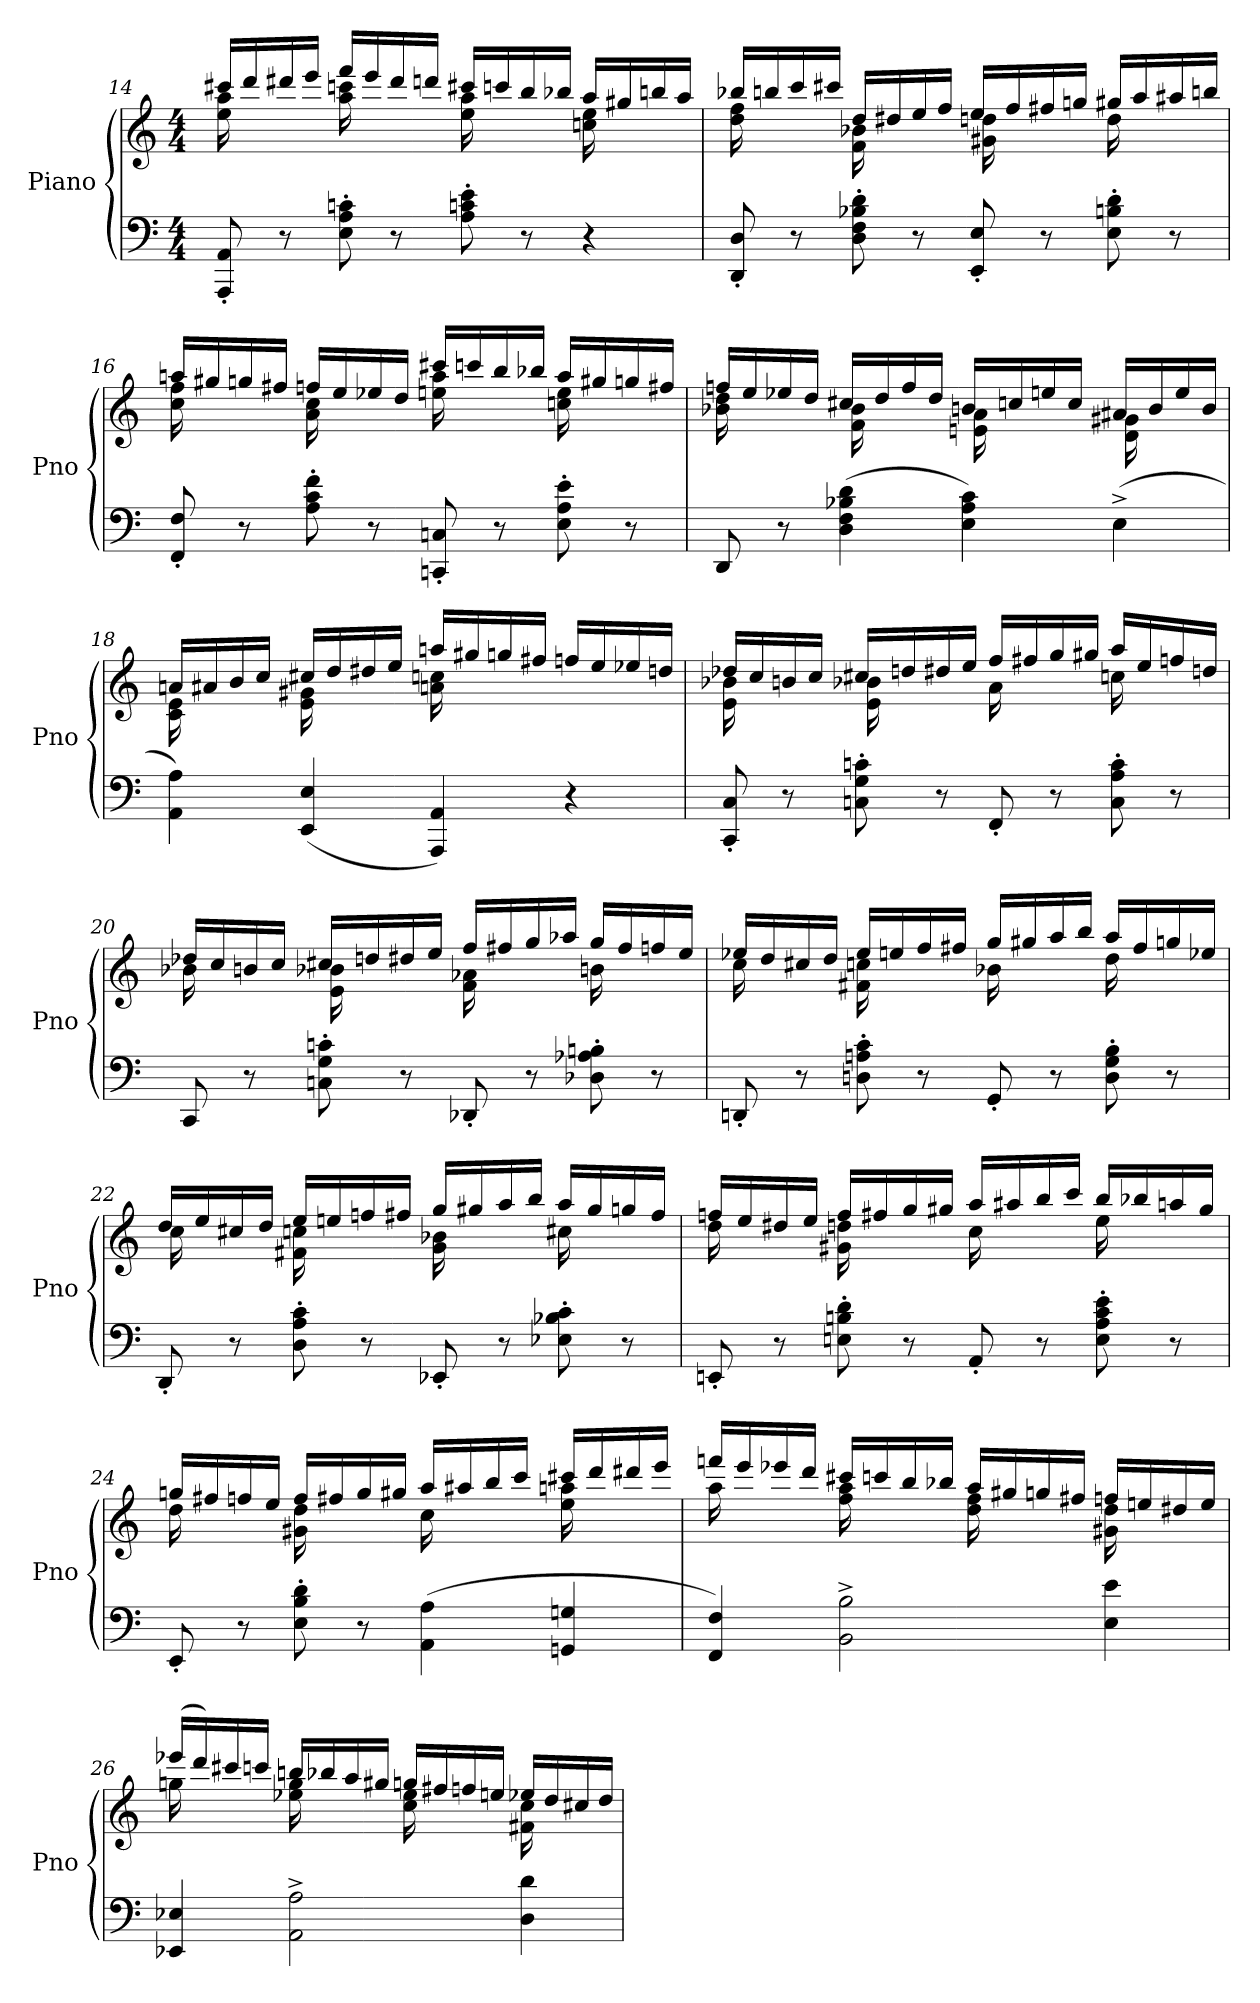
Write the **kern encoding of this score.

**kern	**kern
*part1	*part1
*staff2	*staff1
*I"Piano	*
*I'Pno	*
*clefF4	*clefG2
*k[]	*k[]
*M4/4	*M4/4
=14	=14
*	*^
8AAA'/ 8AA'/	16ccc#X/LL	16ee\ 16aa\
.	16ddd/	8.ryy
8r	16ddd#X/	.
.	16eee/JJ	.
8E'\ 8A'\ 8cn'\	16fff/LL	16aa\ 16cccn\
.	16eee/	8.ryy
8r	16ddd#/	.
.	16dddn/JJ	.
8A'\ 8cn'\ 8e'\	16ccc#X/LL	16ee\ 16aa\
.	16cccn/	8.ryy
8r	16bb/	.
.	16bb-X/JJ	.
4r	16aa/LL	16ccn\ 16ee\
.	16gg#X/	8.ryy
.	16bbn/	.
.	16aa/JJ	.
=15	=15	=15
8DD'/ 8D'/	16bb-X/LL	16dd\ 16ff\
.	16bbn/	8.ryy
8r	16ccc/	.
.	16ccc#X/JJ	.
8D'\ 8F'\ 8B-X'\ 8d'\	16dd/LL	16f\ 16b-X\
.	16dd#X/	8.ryy
8r	16ee/	.
.	16ff/JJ	.
8EE'/ 8E'/	16ee/LL	16g#X\ 16ddn\
.	16ff/	8.ryy
8r	16ff#X/	.
.	16ggn/JJ	.
8E'\ 8Bn'\ 8d'\	16gg#X/LL	16dd\
.	16aa/	8.ryy
8r	16aa#X/	.
.	16bbn/JJ	.
=16	=16	=16
8FF'/ 8F'/	16aan/LL	16cc\ 16ff\
.	16gg#X/	8.ryy
8r	16ggn/	.
.	16ff#X/JJ	.
8A'\ 8c'\ 8f'\	16ffn/LL	16a\ 16cc\
.	16ee/	8.ryy
8r	16ee-X/	.
.	16dd/JJ	.
8CCn'/ 8Cn'/	16ccc#X/LL	16een\ 16aa\
.	16cccn/	8.ryy
8r	16bb/	.
.	16bb-X/JJ	.
8E'\ 8A'\ 8e'\	16aa/LL	16ccn\ 16ee\
.	16gg#X/	8.ryy
8r	16ggn/	.
.	16ff#X/JJ	.
=17	=17	=17
8DD/	16ffn/LL	16b-X\ 16dd\
.	16ee/	8.ryy
8r	16ee-X/	.
.	16dd/JJ	.
(4D\ 4F\ 4B-X\ 4d\	16cc#X/LL	16f\ 16b-\
.	16dd/	8.ryy
.	16ff/	.
.	16dd/JJ	.
4E\ 4A\ 4c\)	16bn/LL	16en\ 16a\
.	16ccn/	8.ryy
.	16een/	.
.	16cc/JJ	.
(4E^\	16a#X/LL	16d\ 16g#X\
.	16b/	8.ryy
.	16ee/	.
.	16b/JJ	.
=18	=18	=18
4AA\ 4A\)	16an/LL	16c\ 16e\
.	16a#X/	8.ryy
.	16b/	.
.	16cc/JJ	.
(4EE/ 4E/	16cc#X/LL	16e\ 16g#X\
.	16dd/	8.ryy
.	16dd#X/	.
.	16ee/JJ	.
4AAA/ 4AA/)	16aan/LL	16an\ 16ccn\
.	16gg#X/	4..ryy
.	16ggn/	.
.	16ff#X/JJ	.
4r	16ffn/LL	.
.	16ee/	.
.	16ee-X/	.
.	16ddn/JJ	.
=19	=19	=19
8CC'/ 8C'/	16dd-X/LL	16e\ 16b-X\
.	16cc/	8.ryy
8r	16bn/	.
.	16cc/JJ	.
8Cn'\ 8G'\ 8cn'\	16cc#X/LL	16e\ 16b-X\
.	16ddn/	8.ryy
8r	16dd#X/	.
.	16ee/JJ	.
8FF'/	16ff/LL	16a\
.	16ff#X/	8.ryy
8r	16gg/	.
.	16gg#X/JJ	.
8C'\ 8A'\ 8c'\	16aa/LL	16ccn\
.	16ee/	8.ryy
8r	16ffn/	.
.	16ddn/JJ	.
=20	=20	=20
8CC/	16dd-X/LL	16b-X\
.	16cc/	8.ryy
8r	16bn/	.
.	16cc/JJ	.
8Cn'\ 8G'\ 8cn'\	16cc#X/LL	16e\ 16b-X\
.	16ddn/	8.ryy
8r	16dd#X/	.
.	16ee/JJ	.
8DD-X'/	16ff/LL	16f\ 16a-X\
.	16ff#X/	8.ryy
8r	16gg/	.
.	16aa-X/JJ	.
8D-X'\ 8A-X'\ 8Bn'\	16gg/LL	16bn\
.	16ff#/	8.ryy
8r	16ffn/	.
.	16ee/JJ	.
=21	=21	=21
8DDn'/	16ee-X/LL	16cc\
.	16dd/	8.ryy
8r	16cc#X/	.
.	16dd/JJ	.
8Dn'\ 8An'\ 8c'\	16ee-/LL	16f#X\ 16ccn\
.	16een/	8.ryy
8r	16ff/	.
.	16ff#X/JJ	.
8GG'/	16gg/LL	16b-X\
.	16gg#X/	8.ryy
8r	16aa/	.
.	16bb/JJ	.
8D'\ 8G'\ 8B'\	16aa/LL	16dd\
.	16ff#/	8.ryy
8r	16ggn/	.
.	16ee-X/JJ	.
=22	=22	=22
8DD'/	16dd/LL	16cc\
.	16ee/	8.ryy
8r	16cc#X/	.
.	16dd/JJ	.
8D'\ 8A'\ 8c'\	16ee/LL	16f#X\ 16ccn\
.	16een/	8.ryy
8r	16ffn/	.
.	16ff#X/JJ	.
8EE-X'/	16gg/LL	16g\ 16b-X\
.	16gg#X/	8.ryy
8r	16aa/	.
.	16bb/JJ	.
8E-X'\ 8B-X'\ 8c'\	16aa/LL	16cc#X\
.	16gg#/	8.ryy
8r	16ggn/	.
.	16ff#/JJ	.
=23	=23	=23
8EEn'/	16ffn/LL	16dd\
.	16ee/	8.ryy
8r	16dd#X/	.
.	16ee/JJ	.
8En'\ 8Bn'\ 8d'\	16ff/LL	16g#X\ 16ddn\
.	16ff#X/	8.ryy
8r	16gg/	.
.	16gg#X/JJ	.
8AA'/	16aa/LL	16cc\
.	16aa#X/	8.ryy
8r	16bb/	.
.	16ccc/JJ	.
8E'\ 8A'\ 8c'\ 8e'\	16bb/LL	16ee\
.	16bb-X/	8.ryy
8r	16aan/	.
.	16gg#/JJ	.
=24	=24	=24
8EE'/	16ggn/LL	16dd\
.	16ff#X/	8.ryy
8r	16ffn/	.
.	16ee/JJ	.
8E'\ 8B'\ 8d'\	16ff/LL	16g#X\ 16dd\
.	16ff#X/	8.ryy
8r	16gg/	.
.	16gg#X/JJ	.
(4AA\ 4A\	16aa/LL	16cc\
.	16aa#X/	8.ryy
.	16bb/	.
.	16ccc/JJ	.
4GGn/ 4Gn/	16ccc#X/LL	16ee\ 16aan\
.	16ddd/	8.ryy
.	16ddd#X/	.
.	16eee/JJ	.
=25	=25	=25
4FF/ 4F/)	16fffn/LL	16aa\
.	16eee/	8.ryy
.	16eee-X/	.
.	16ddd/JJ	.
2BB^\ 2B^\	16ccc#X/LL	16ff\ 16aa\
.	16cccn/	8.ryy
.	16bb/	.
.	16bb-X/JJ	.
.	16aa/LL	16dd\ 16ff\
.	16gg#X/	8.ryy
.	16ggn/	.
.	16ff#X/JJ	.
4E\ 4e\	16ffn/LL	16g#X\ 16dd\
.	16een/	8.ryy
.	16dd#X/	.
.	16ee/JJ	.
=26	=26	=26
4EE-X/ 4E-X/	(16eee-X/LL	16ggn\
.	16ddd/)	8.ryy
.	16ccc#X/	.
.	16cccn/JJ	.
2AA^\ 2A^\	16bbn/LL	16ee-X\ 16gg\
.	16bb-X/	8.ryy
.	16aa/	.
.	16gg#X/JJ	.
.	16ggn/LL	16cc\ 16ee-\
.	16ff#X/	8.ryy
.	16ffn/	.
.	16een/JJ	.
4D\ 4d\	16ee-X/LL	16f#X\ 16cc\
.	16dd/	8.ryy
.	16cc#X/	.
.	16dd/JJ	.
*	*v	*v
=	=
*-	*-
